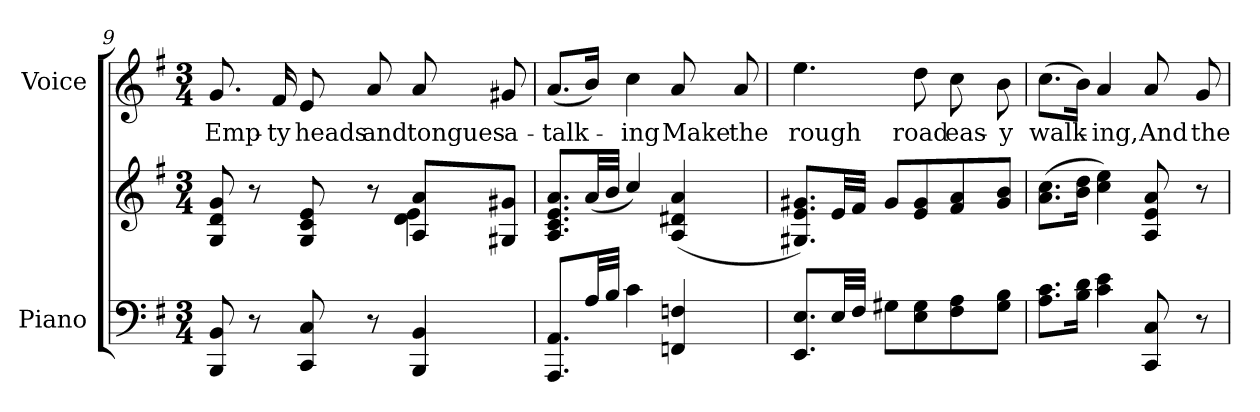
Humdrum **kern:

**kern	**kern	**kern	**text
*part2	*part2	*part1	*part1
*staff3	*staff2	*staff1	*staff1
*I"Piano	*	*I"Voice	*
*I'Pno	*	*	*
*clefF4	*clefG2	*clefG2	*
*k[f#]	*k[f#]	*k[f#]	*
*M3/4	*M3/4	*M3/4	*
=9	=9	=9	=9
*	*^	*	*
!	!	!	!	!LO:LY:b
8BBB/ 8BB/	8G/ 8d/ 8g/	2ryy	8.g/	Emp-
8r	8r	.	.	.
!	!	!	!	!LO:LY:b
.	.	.	16f#/	-ty
!	!	!	!	!LO:LY:b
8CC/ 8C/	8G/ 8c/ 8e/	.	8e/	heads
!	!	!	!	!LO:LY:b
8r	8r	.	8a/	and
!	!	!	!	!LO:LY:b
4BBB/ 4BB/	8A/ 8a/L	4d\ 4e\	8a/	tongues
!	!	!	!	!LO:LY:b
.	8G#X/ 8g#X/J	.	8g#X/	a-
*	*v	*v	*	*
!!LO:PB:g=z
=10	=10	=10	=10
!	!	!	!LO:LY:b
8.AAA/ 8.AA/L	8.A/ 8.c/ 8.e/ 8.a/L	(8.a/L	-talk-
32A/LL	(32a/LL	16b/Jk)	.
32B/JJJ	32b/JJJ	.	.
!	!	!	!LO:LY:b
4c\	4cc/)	4cc\	-ing
!	!	!	!LO:LY:b
4FFn/ 4Fn/	(>4A/ 4d#X/ 4a/	8a/	Make
!	!	!	!LO:LY:b
.	.	8a/	the
=11	=11	=11	=11
!	!	!	!LO:LY:b
8.EE/ 8.E/L	8.G#X/ 8.e/ 8.g#X/L)	4.ee\	rough
32E/LL	32e/LL	.	.
32F#/JJJ	32f#/JJJ	.	.
8G#X\L	8g#/L	.	.
!	!	!	!LO:LY:b
8E\ 8G#\	8e/ 8g#/	8dd\	road
!	!	!	!LO:LY:b
8F#\ 8A\	8f#/ 8a/	8cc\	eas-
!	!	!	!LO:LY:b
8G#\ 8B\J	8g#/ 8b/J	8b\	-y
=12	=12	=12	=12
!	!	!	!LO:LY:b
8.A\ 8.c\L	(8.a\ 8.cc\L	(8.cc\L	walk-
16B\ 16d\Jk	16b\ 16dd\Jk	16b\Jk)	.
!	!	!	!LO:LY:b
4c\ 4e\	4cc\ 4ee\)	4a/	-ing,
!	!	!	!LO:LY:b
8CC/ 8C/	8A/ 8e/ 8a/	8a/	And
!	!	!	!LO:LY:b
8r	8r	8g/	the
=	=	=	=
*-	*-	*-	*-
